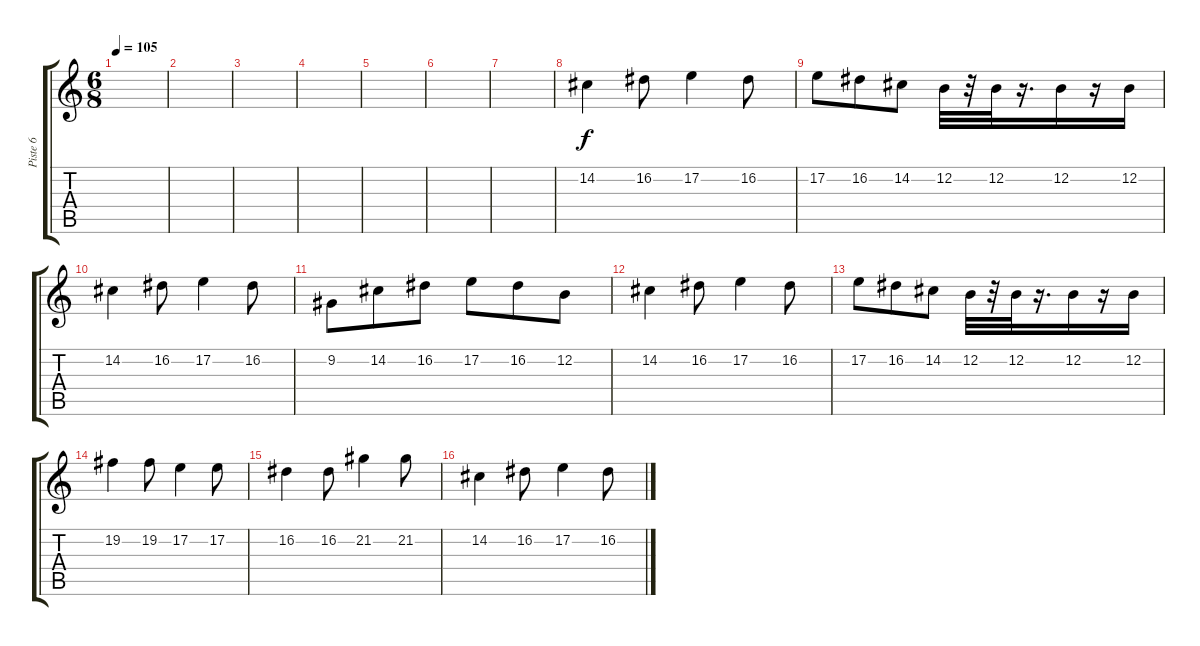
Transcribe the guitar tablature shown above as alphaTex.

\track ("Piste 6" "Piste 6") {instrument stringensemble1}
\staff {score tabs}
\tuning (E4 B3 G3 D3 A2 E2) {hide}
\ts (6 8)
\tempo 105
\clef g2
\ks c
|
|
|
|
|
|
|
14.2.4 16.2.8 17.2.4 16.2.8 |
17.2.8 16.2.8 14.2.8 12.2.32 r.32 12.2.32 r.16{d} 12.2.16 r.16 12.2.16 |
14.2.4 16.2.8 17.2.4 16.2.8 |
9.2.8 14.2.8 16.2.8 17.2.8 16.2.8 12.2.8 |
14.2.4 16.2.8 17.2.4 16.2.8 |
17.2.8 16.2.8 14.2.8 12.2.32 r.32 12.2.32 r.16{d} 12.2.16 r.16 12.2.16 |
19.2.4 19.2.8 17.2.4 17.2.8 |
16.2.4 16.2.8 21.2.4 21.2.8 |
14.2.4 16.2.8 17.2.4 16.2.8
